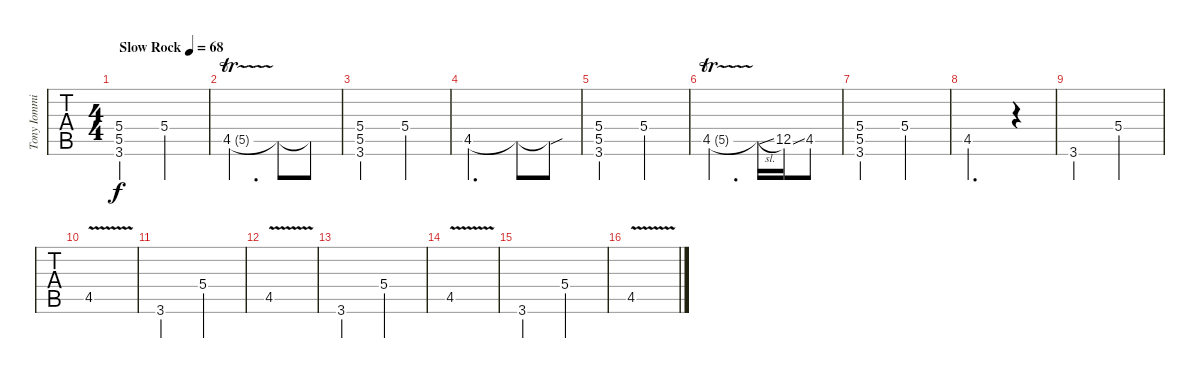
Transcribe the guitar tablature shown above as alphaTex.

\track ("Tony Iommi" "Tony Iommi") {instrument distortionguitar}
\staff {tabs}
\tuning (E4 B3 G3 D3 A2 E2) {hide}
\ts (4 4)
\tempo (68 "Slow Rock")
\clef g2
\ks c
(5.4 5.5 3.6).2{dy f instrument distortionguitar} 5.4.2 |
4.5{tr (5 32)}.2{d} 4.5{t}.8 4.5{t}.8 |
(5.4 5.5 3.6).2 5.4.2 |
4.5.2{d} 4.5{t}.8 4.5{sou t}.8 |
(5.4 5.5 3.6).2 5.4.2 |
4.5{tr (5 32)}.2{d} 4.5{sl t}.16 12.5{sou}.16 4.5.8 |
(5.4 5.5 3.6).2 5.4.2 |
4.5.2{d} r.4 |
3.6.2 5.4.2 |
4.5{v}.1 |
3.6.2 5.4.2 |
4.5{v}.1 |
3.6.2 5.4.2 |
4.5{v}.1 |
3.6.2 5.4.2 |
4.5{v}.1
